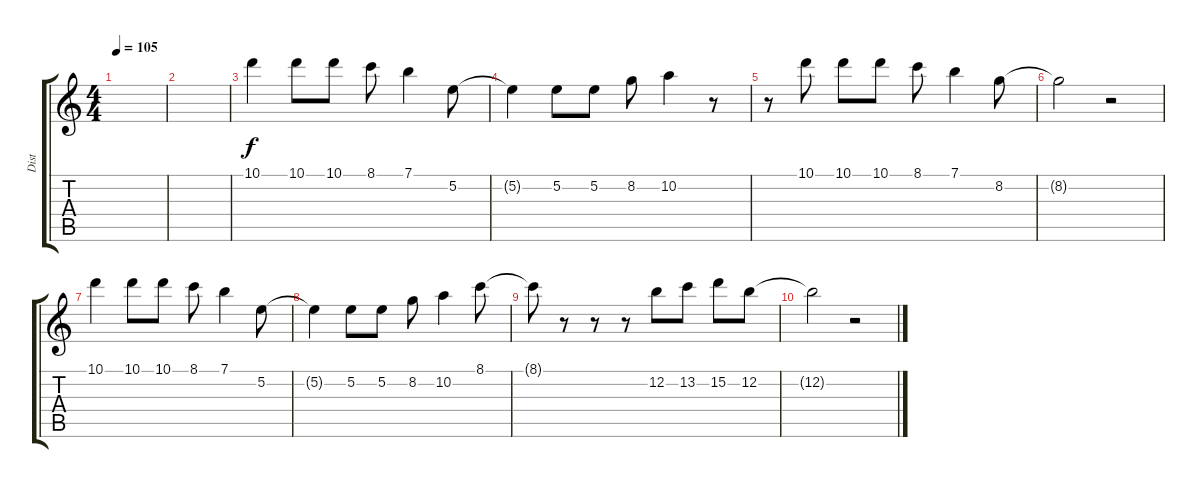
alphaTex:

\track ("Dist" "Dist") {instrument distortionguitar}
\staff {score tabs}
\tuning (E4 B3 G3 D3 A2 E2) {hide}
\ts (4 4)
\tempo 105
\clef g2
\ks c
|
|
10.1.4 10.1.8 10.1.8 8.1.8 7.1.4 5.2.8 |
5.2{t}.4 5.2.8 5.2.8 8.2.8 10.2.4 r.8 |
r.8 10.1.8 10.1.8 10.1.8 8.1.8 7.1.4 8.2.8 |
8.2{t}.2 r.2 |
10.1.4 10.1.8 10.1.8 8.1.8 7.1.4 5.2.8 |
5.2{t}.4 5.2.8 5.2.8 8.2.8 10.2.4 8.1.8 |
8.1{t}.8 r.8 r.8 r.8 12.2.8 13.2.8 15.2.8 12.2.8 |
12.2{t}.2 r.2
